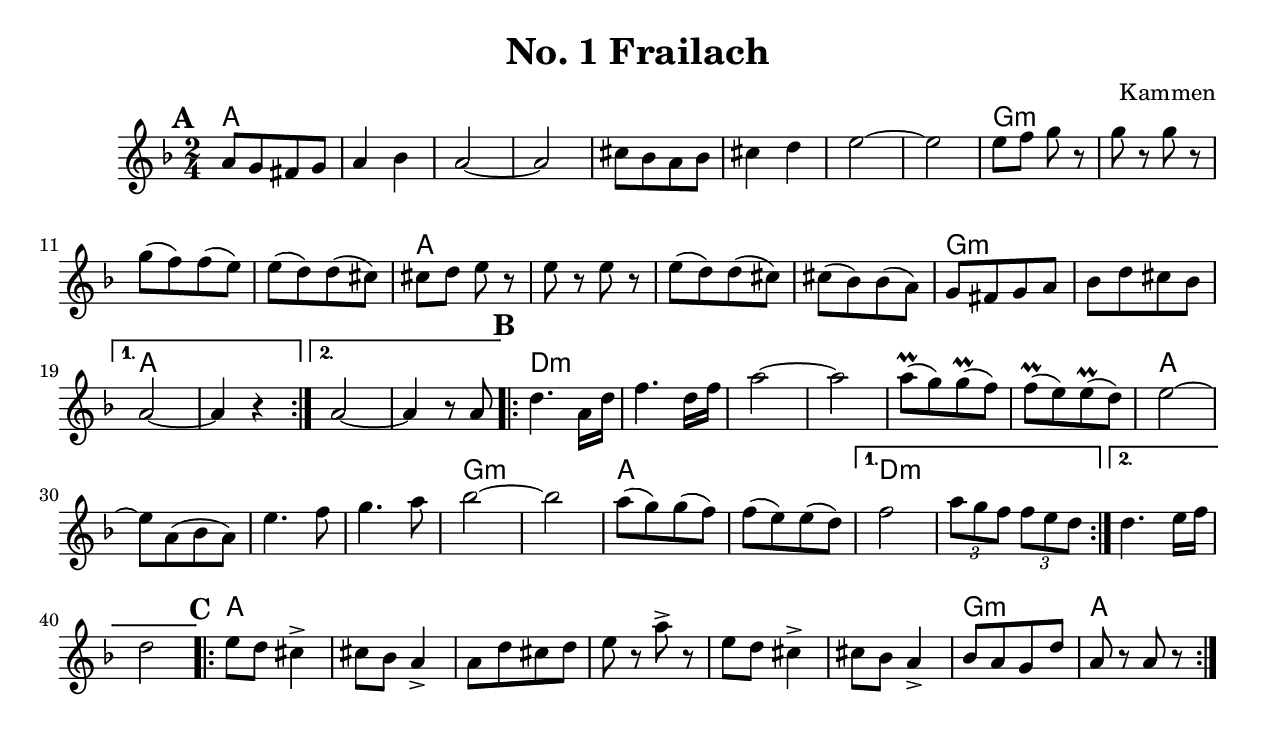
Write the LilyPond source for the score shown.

\version "2.18.0"
\include "english.ly"
\paper{
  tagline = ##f
  print-all-headers = ##t
  #(set-paper-size "letter")
}
date = #(strftime "%d-%m-%Y" (localtime (current-time)))

%\markup{ \italic{ " Updated " \date  }  }

%\markup{ Got something to say? }

%#################################### Melody ########################
melody = \relative c''{
  \clef treble
  \key d \minor
  \time 2/4
  \set Score.markFormatter = #format-mark-box-alphabet

  %\partial 16*3 a16 d f   %lead in notes

  \repeat volta 2{
  \mark \default
    a8 [g fs g]
    a4 bf
    a2~
    a2

    cs8 [bf a bf]
    cs4  d
    e2~
    e2

    e8 f g r
    g8 r g r
    g8 [(f) f (e)] |
    e8[(d)d(cs)]

    cs8 d e r|
    e8 r e r
    e8[(d)d(cs)]
    cs[(bf) bf (a)]

    g8 [fs g a]
    bf8 [d cs bf]
  }
  \alternative { {a2~a4 r }{a2~a4 r8 a } }

  \repeat volta 2{
  \mark \default
    d4.  a16 d
    f4. d16 f
    a2~
    a2

    a8 \prall [(g) g \prall (f])
    f8 \prall [(e)e\prall (d)]
    e2~
    e8 [a, (bf a)] %add a grace

    e'4. f8
    g4. a8
    bf2~
    bf2

    a8[(g)g(f)]
    f[(e)e(d)]


  }
  \alternative {
    {
      f2
      \tuplet 3/2{a8 g f}
      \tuplet 3/2 {f e d}

    }
    {
      d4. e16 f
      d2
    }
  }

  \repeat volta 2{
  \mark \default
    e8  d cs4 ->
    cs8 bf a4 ->
    a8 [d cs d]
    e8 r a->r

    e8 d cs4 ->
    cs8 bf a4 ->
    bf8 [a g d'-]
    a8 r a r|

  }

}
%################################# Lyrics #####################
%\addlyrics{  }
%################################# Chords #######################
harmonies = \chordmode {
  a2*8
  %r2*15
  %maybe
  %r2*7
  g2*4:m
  %r2*3
  a2*4
  %r2*3
  %end maybe
  g2*2:m
  %r2
  a2*4
  %r2*3
  %b
  d2*6:m
  %r2*5
  a2*4
  %r2*3
  g2*2:m
  %r2
  a2*2
  %r2
  d2*4:m
  %r2*3
  %c
  a2*6
  %r2*5
  g2:m
  a2
}

\score {
  <<
    \new ChordNames {
      \set chordChanges = ##t
      \harmonies
    }
    \new Staff
    \melody
  >>
  \header{
    title= "No. 1 Frailach"
    subtitle=""
    composer= ""
    instrument =""
    arranger= "Kammen"
  }
  \layout{indent = 1.0\cm}
  \midi {
    \tempo 4 = 120

    % \midi { }
  }
}
%{
% more verses:
\markup{}
\markup {
  \fill-line {
    \hspace #0.1 % distance from left margin
    \column {
      \line { "1."
	\column {
	  ""
	}
      }
      \hspace #0.2 % vertical distance between verses
      \line { "2."
	\column {
	 ""
	}
      }
    }
    \hspace #0.1  % horiz. distance between columns
    \column {
      \line { "3."
	\column {
	  ""
	}
      }
      \hspace #0.2 % distance between verses
      \line { "4."
	\column {
	 ""
	}
      }
    }
    \hspace #0.1 % distance to right margin
  }
}

%}
